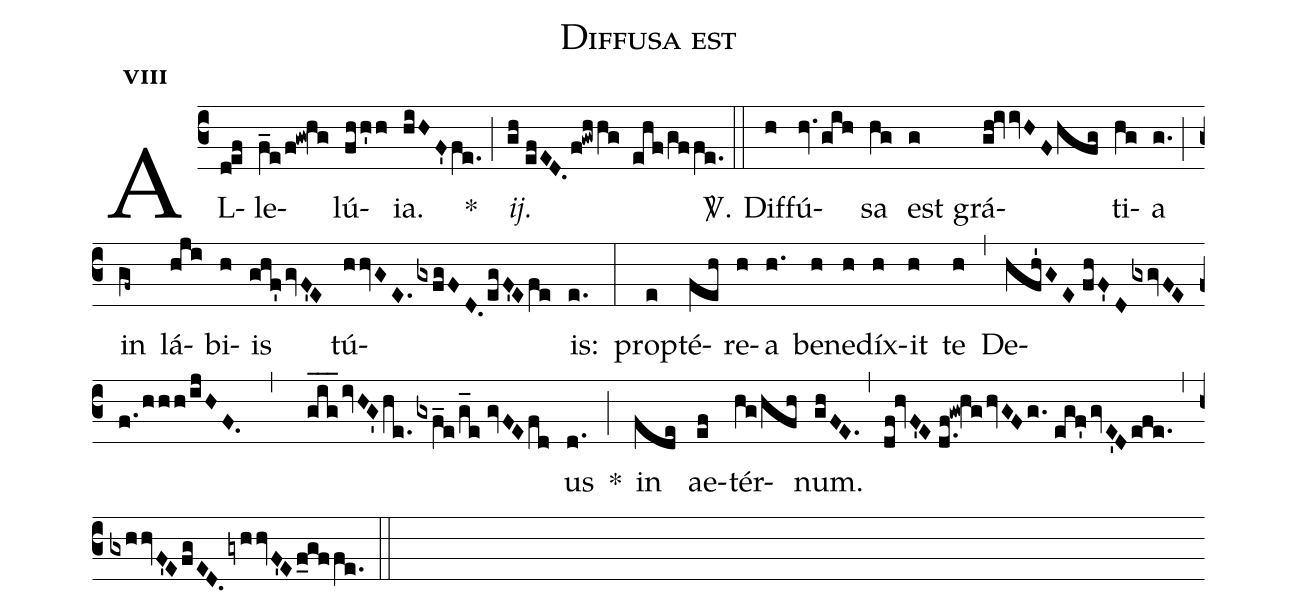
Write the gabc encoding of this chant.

name:Diffusa est;
mode:8;
office-part:Alleluia;
%%
(c3) AL(d!ef)le(f_e/f!gw!hg)lú(fhh'h)ia.(hiHF'fe.) *(;) <i>ij.</i>(gh//efED./f!gwhhg ehf/gffe.) <sp>V/</sp>.(::) Dif(h)fú(hv.gih)sa(hg) est(g) grá(gh!ivvHF/hfg)ti(hg)a(g.) (;) in(gf~) lá(hji)bi(h)is(ghf'/gvF'E) tú(hhvGE.gxfgFD./egF'E/fe)is:(e.) (:) prop(e)té(feh)re(h)a(h.) be(h)ne(h)díx(h)it(h) te(h) (,) De(hfh'GE//fhF'DgxgvFE/f./hhh/ijHF. , gig___/ivHG'/he./gxf_e/g_e//gvFE/fd)us(d.) *(;) in(fde) ae(ef)tér(hg/hfh)num.(ghFE.) (,) (df!hvF'E//d.f!gw!hg/hvGFg.//egf'/gvE'Defe.) (,) (gxhhvF'E/fgED./gyhhvF'E/f_gffe.) (::)
